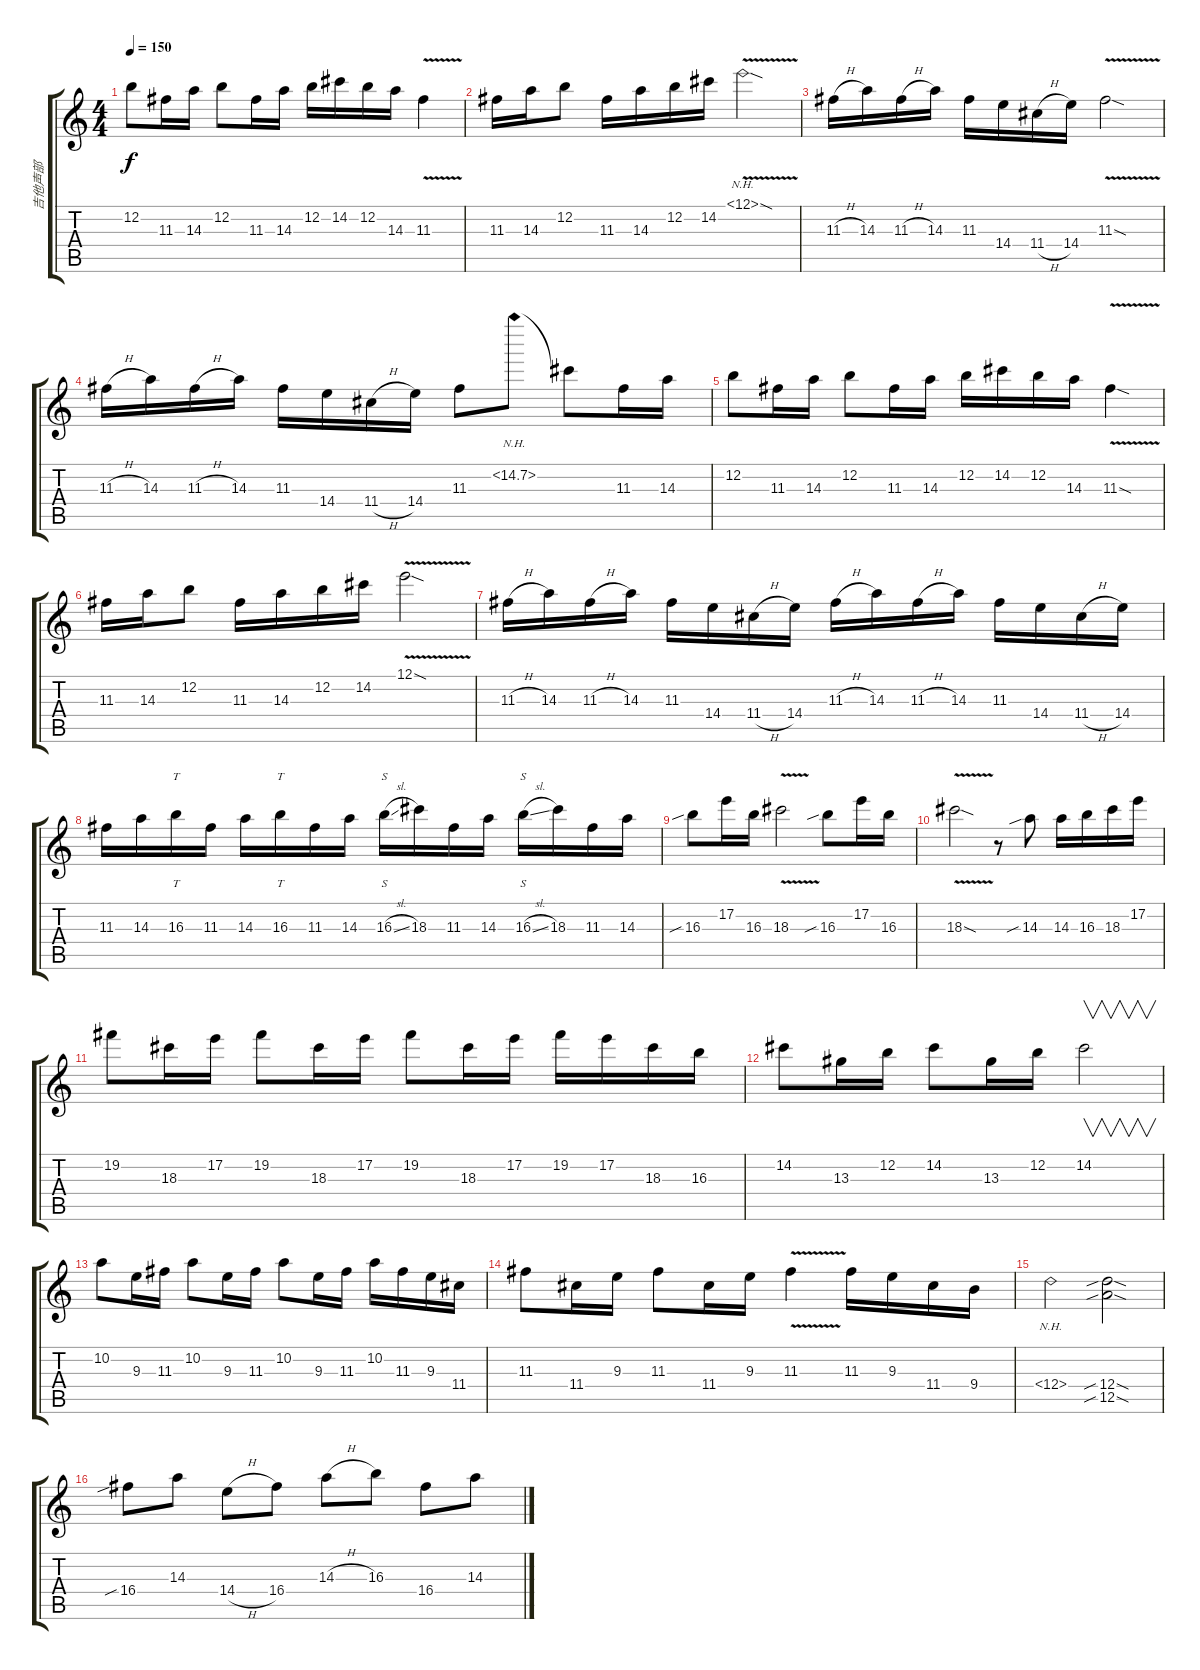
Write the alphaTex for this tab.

\track ("吉他声部" "吉他声部") {instrument distortionguitar}
\staff {score tabs}
\tuning (E4 B3 G3 D3 A2 E2) {hide}
\ts (4 4)
\tempo 150
\clef g2
\ks c
12.2.8{dy f} 11.3.16 14.3.16 12.2.8 11.3.16 14.3.16 12.2.16 14.2.16 12.2.16 14.3.16 11.3{v}.4 |
11.3.16 14.3.16 12.2.8 11.3.16 14.3.16 12.2.16 14.2.16 12.1{nh v sod}.2 |
11.3{h}.16 14.3.16 11.3{h}.16 14.3.16 11.3.16 14.4.16 11.4{h}.16 14.4.16 11.3{v sod}.2 |
11.3{h}.16 14.3.16 11.3{h}.16 14.3.16 11.3.16 14.4.16 11.4{h}.16 14.4.16 11.3.8 14.2{nh}.8 14.2{t}.8 11.3.16 14.3.16 |
12.2.8 11.3.16 14.3.16 12.2.8 11.3.16 14.3.16 12.2.16 14.2.16 12.2.16 14.3.16 11.3{v sod}.4 |
11.3.16 14.3.16 12.2.8 11.3.16 14.3.16 12.2.16 14.2.16 12.1{v sod}.2 |
11.3{h}.16 14.3.16 11.3{h}.16 14.3.16 11.3.16 14.4.16 11.4{h}.16 14.4.16 11.3{h}.16 14.3.16 11.3{h}.16 14.3.16 11.3.16 14.4.16 11.4{h}.16 14.4.16 |
11.3.16 14.3.16 16.3.16{tt} 11.3.16 14.3.16 16.3.16{tt} 11.3.16 14.3.16 16.3{sl}.16{s} 18.3.16 11.3.16 14.3.16 16.3{sl}.16{s} 18.3.16 11.3.16 14.3.16 |
16.3{sib}.8 17.2.16 16.3.16 18.3{v}.2 16.3{sib}.8 17.2.16 16.3.16 |
18.3{v sod}.2 r.8 14.3{sib}.8 14.3.16 16.3.16 18.3.16 17.2.16 |
19.2.8 18.3.16 17.2.16 19.2.8 18.3.16 17.2.16 19.2.8 18.3.16 17.2.16 19.2.16 17.2.16 18.3.16 16.3.16 |
14.2.8 13.3.16 12.2.16 14.2.8 13.3.16 12.2.16 14.2.2{v} |
10.2.8 9.3.16 11.3.16 10.2.8 9.3.16 11.3.16 10.2.8 9.3.16 11.3.16 10.2.16 11.3.16 9.3.16 11.4.16 |
11.3.8 11.4.16 9.3.16 11.3.8 11.4.16 9.3.16 11.3{v}.4 11.3.16 9.3.16 11.4.16 9.4.16 |
11.4{nh}.2 (12.4{sib sod} 12.5{sib sod}).2 |
16.4{sib}.8 14.3.8 14.4{h}.8 16.4.8 14.3{h}.8 16.3.8 16.4.8 14.3.8
